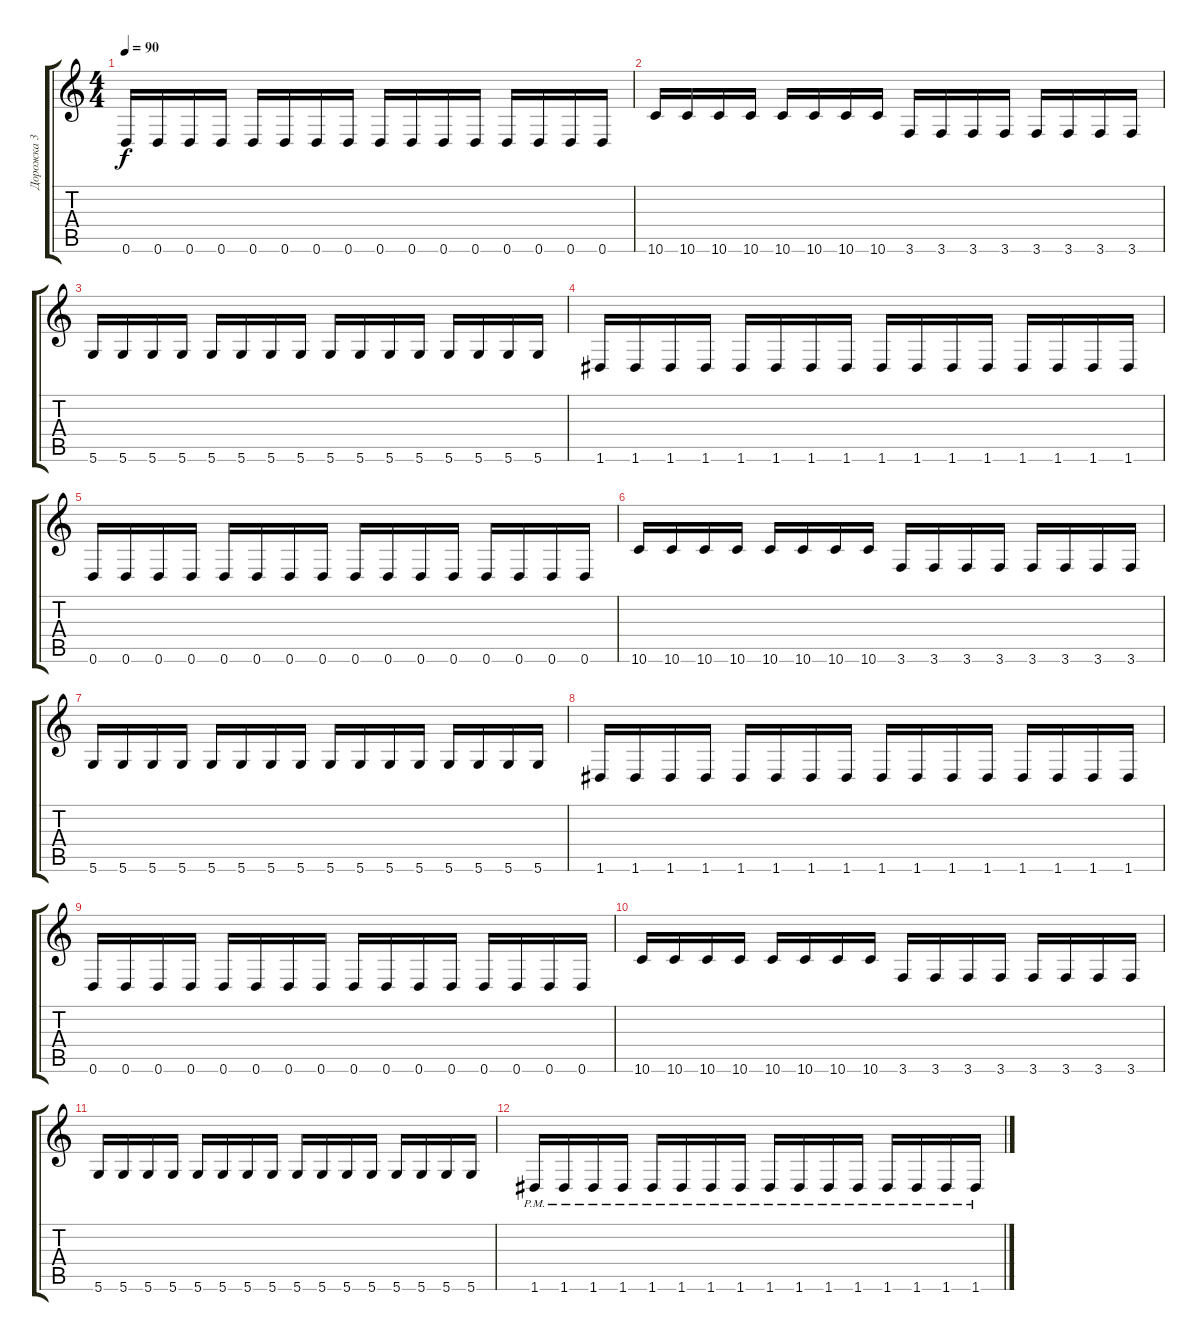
\track ("Дорожка 3" "Дорожка 3") {instrument distortionguitar}
\staff {score tabs}
\tuning (E4 B3 G3 D3 A2 D2) {hide}
\ts (4 4)
\tempo 90
\clef g2
\ks c
0.6.16{dy f} 0.6.16 0.6.16 0.6.16 0.6.16 0.6.16 0.6.16 0.6.16 0.6.16 0.6.16 0.6.16 0.6.16 0.6.16 0.6.16 0.6.16 0.6.16 |
10.6.16 10.6.16 10.6.16 10.6.16 10.6.16 10.6.16 10.6.16 10.6.16 3.6.16 3.6.16 3.6.16 3.6.16 3.6.16 3.6.16 3.6.16 3.6.16 |
5.6.16 5.6.16 5.6.16 5.6.16 5.6.16 5.6.16 5.6.16 5.6.16 5.6.16 5.6.16 5.6.16 5.6.16 5.6.16 5.6.16 5.6.16 5.6.16 |
1.6.16 1.6.16 1.6.16 1.6.16 1.6.16 1.6.16 1.6.16 1.6.16 1.6.16 1.6.16 1.6.16 1.6.16 1.6.16 1.6.16 1.6.16 1.6.16 |
0.6.16 0.6.16 0.6.16 0.6.16 0.6.16 0.6.16 0.6.16 0.6.16 0.6.16 0.6.16 0.6.16 0.6.16 0.6.16 0.6.16 0.6.16 0.6.16 |
10.6.16 10.6.16 10.6.16 10.6.16 10.6.16 10.6.16 10.6.16 10.6.16 3.6.16 3.6.16 3.6.16 3.6.16 3.6.16 3.6.16 3.6.16 3.6.16 |
5.6.16 5.6.16 5.6.16 5.6.16 5.6.16 5.6.16 5.6.16 5.6.16 5.6.16 5.6.16 5.6.16 5.6.16 5.6.16 5.6.16 5.6.16 5.6.16 |
1.6.16 1.6.16 1.6.16 1.6.16 1.6.16 1.6.16 1.6.16 1.6.16 1.6.16 1.6.16 1.6.16 1.6.16 1.6.16 1.6.16 1.6.16 1.6.16 |
0.6.16 0.6.16 0.6.16 0.6.16 0.6.16 0.6.16 0.6.16 0.6.16 0.6.16 0.6.16 0.6.16 0.6.16 0.6.16 0.6.16 0.6.16 0.6.16 |
10.6.16 10.6.16 10.6.16 10.6.16 10.6.16 10.6.16 10.6.16 10.6.16 3.6.16 3.6.16 3.6.16 3.6.16 3.6.16 3.6.16 3.6.16 3.6.16 |
5.6.16 5.6.16 5.6.16 5.6.16 5.6.16 5.6.16 5.6.16 5.6.16 5.6.16 5.6.16 5.6.16 5.6.16 5.6.16 5.6.16 5.6.16 5.6.16 |
1.6{pm}.16 1.6{pm}.16 1.6{pm}.16 1.6{pm}.16 1.6{pm}.16 1.6{pm}.16 1.6{pm}.16 1.6{pm}.16 1.6{pm}.16 1.6{pm}.16 1.6{pm}.16 1.6{pm}.16 1.6{pm}.16 1.6{pm}.16 1.6{pm}.16 1.6{pm}.16
